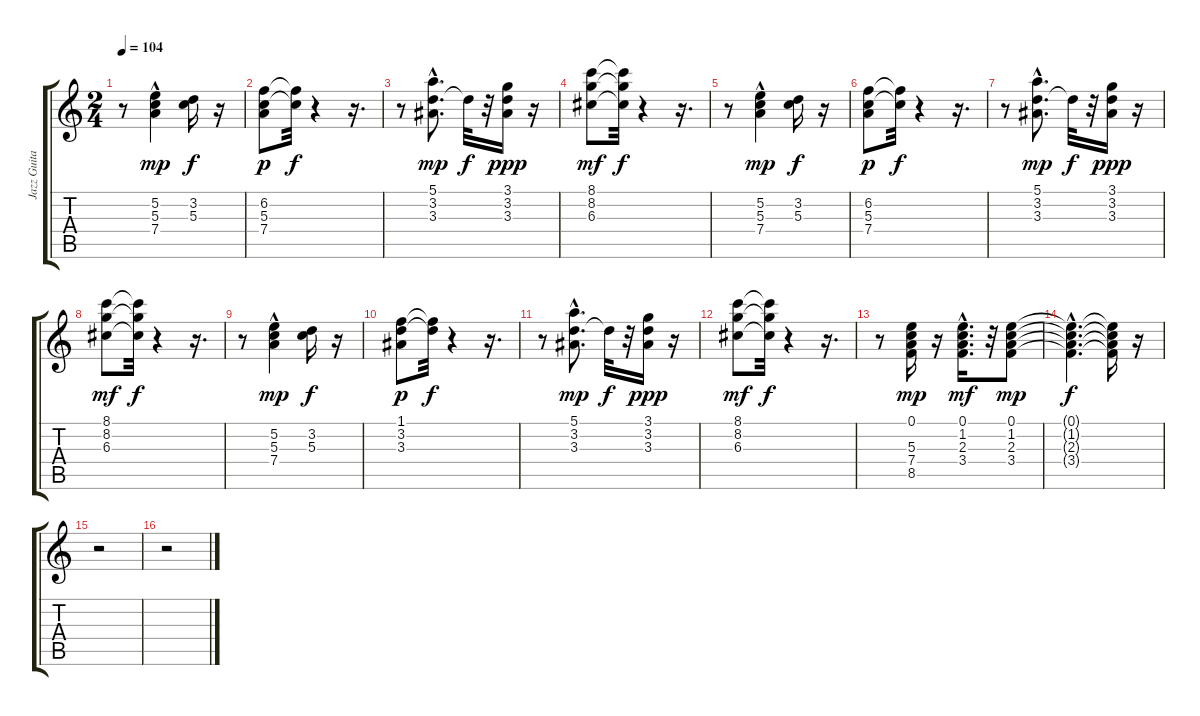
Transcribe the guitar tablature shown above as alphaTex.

\track ("Jazz Guitar Gibson" "Jazz Guita") {instrument electricguitarjazz}
\staff {score tabs}
\tuning (E4 B3 G3 D3 A2 E2) {hide}
\ts (2 4)
\tempo 104
\clef g2
\ks c
r.8{dy f} (5.2 5.3{hac} 7.4{hac}).4{dy mp} (3.2 5.3).16{dy f} r.16 |
(6.2 5.3 7.4).8{dy p} (6.2{t} 5.3{t}).32{dy f} r.4 r.16{d} |
r.8 (5.1{hac} 3.2{hac} 3.3{hac}).8{d dy mp} 3.2{t}.32{dy f} r.32 (3.1 3.2 3.3).16{dy ppp} r.16 |
(8.1 8.2 6.3).8{dy mf} (8.1{t} 8.2{t} 6.3{t}).32{dy f} r.4 r.16{d} |
r.8 (5.2 5.3{hac} 7.4{hac}).4{dy mp} (3.2 5.3).16{dy f} r.16 |
(6.2 5.3 7.4).8{dy p} (6.2{t} 5.3{t}).32{dy f} r.4 r.16{d} |
r.8 (5.1{hac} 3.2{hac} 3.3{hac}).8{d dy mp} 3.2{t}.32{dy f} r.32 (3.1 3.2 3.3).16{dy ppp} r.16 |
(8.1 8.2 6.3).8{dy mf} (8.1{t} 8.2{t} 6.3{t}).32{dy f} r.4 r.16{d} |
r.8 (5.2 5.3{hac} 7.4{hac}).4{dy mp} (3.2 5.3).16{dy f} r.16 |
(1.1 3.2 3.3).8{dy p} (1.1{t} 3.2{t}).32{dy f} r.4 r.16{d} |
r.8 (5.1{hac} 3.2{hac} 3.3{hac}).8{d dy mp} 3.2{t}.32{dy f} r.32 (3.1 3.2 3.3).16{dy ppp} r.16 |
(8.1 8.2 6.3).8{dy mf} (8.1{t} 8.2{t} 6.3{t}).32{dy f} r.4 r.16{d} |
r.8 (0.1 5.3 7.4 8.5).16{dy mp} r.16 (0.1{hac} 1.2 2.3 3.4{hac}).16{d dy mf} r.32 (0.1 1.2 2.3 3.4).8{dy mp} |
(0.1{hac t} 1.2{hac t} 2.3{hac t} 3.4{hac t}).4{d dy f} (0.1{t} 1.2{t} 2.3{t} 3.4{t}).16 r.16 |
r.2 |
r.2
